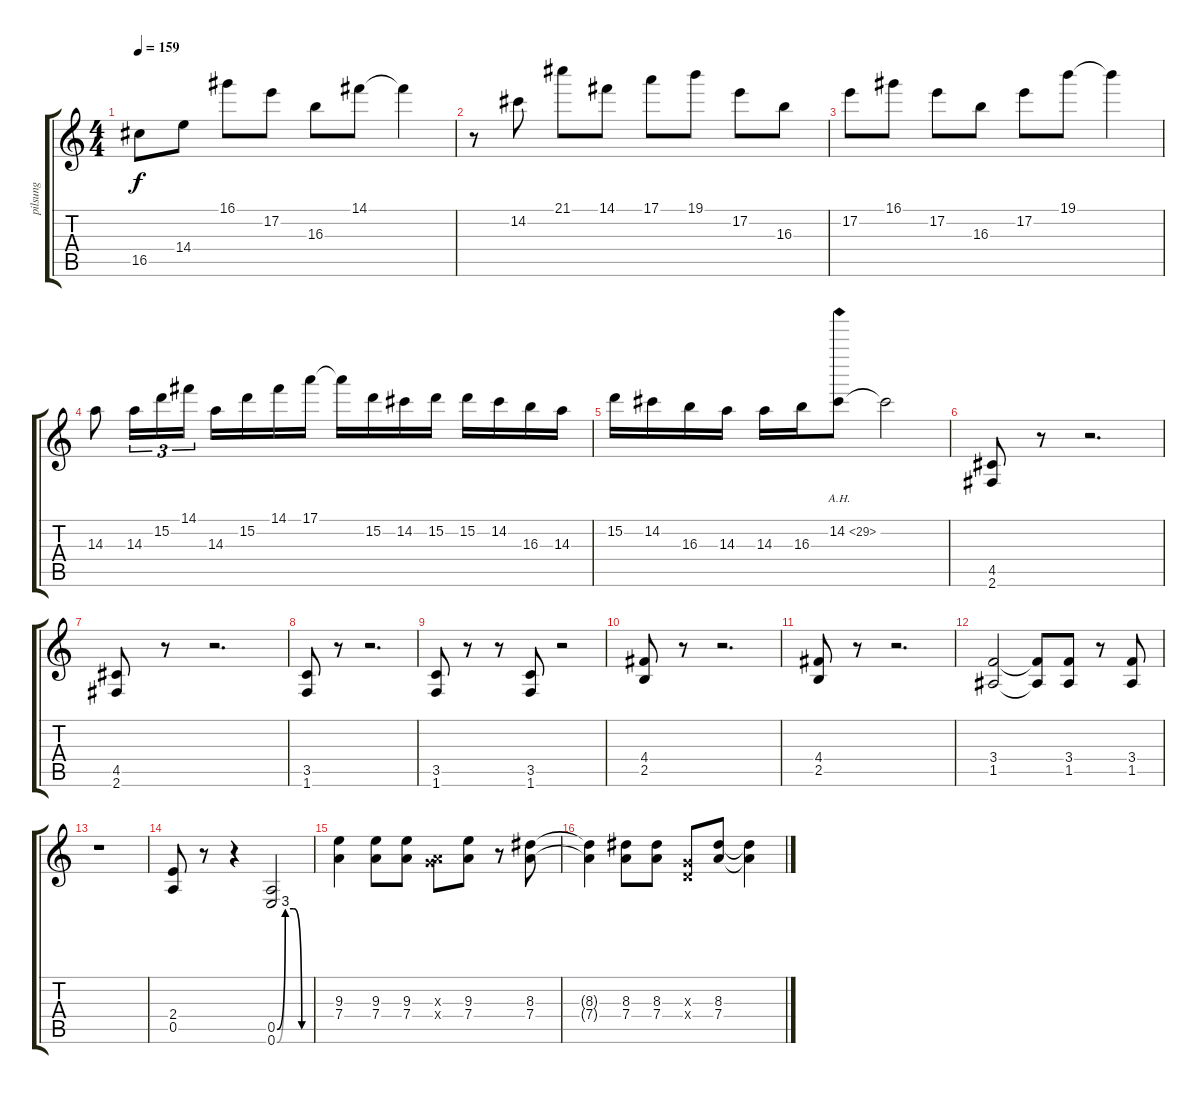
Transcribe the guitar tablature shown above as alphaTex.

\track ("pilsung" "pilsung") {instrument distortionguitar}
\staff {score tabs}
\tuning (E4 B3 G3 D3 A2 E2) {hide}
\ts (4 4)
\tempo 159
\clef g2
\ks c
16.5.8{dy f} 14.4.8 16.1.8 17.2.8 16.3.8 14.1.8 14.1{t}.4 |
r.8 14.2.8 21.1.8 14.1.8 17.1.8 19.1.8 17.2.8 16.3.8 |
17.2.8 16.1.8 17.2.8 16.3.8 17.2.8 19.1.8 19.1{t}.4 |
14.3.8 14.3.16{tu (3 2)} 15.2.16{tu (3 2)} 14.1.16{tu (3 2)} 14.3.16 15.2.16 14.1.16 17.1.16 17.1{t}.16 15.2.16 14.2.16 15.2.16 15.2.16 14.2.16 16.3.16 14.3.16 |
15.2.16 14.2.16 16.3.16 14.3.16 14.3.16 16.3.16 14.2{ah 15}.8 14.2{t}.2 |
(4.5 2.6).8 r.8 r.2{d} |
(4.5 2.6).8 r.8 r.2{d} |
(3.5 1.6).8 r.8 r.2{d} |
(3.5 1.6).8 r.8 r.8 (3.5 1.6).8 r.2 |
(4.4 2.5).8 r.8 r.2{d} |
(4.4 2.5).8 r.8 r.2{d} |
(3.4 1.5).2 (3.4{t} 1.5{t}).8 (3.4 1.5).8 r.8 (3.4 1.5).8 |
r.1 |
(2.4 0.5).8 r.8 r.4 (0.5{be (custom 0 0 15 12 30 12 45 0 60 0)} 0.6{be (custom 0 0 15 12 30 12 45 0 60 0)}).2 |
(9.3 7.4).4 (9.3 7.4).8 (9.3 7.4).8 (0.3{x} 7.4{x}).8 (9.3 7.4).8 r.8 (8.3 7.4).8 |
(8.3{t} 7.4{t}).4 (8.3 7.4).8 (8.3 7.4).8 (0.3{x} 0.4{x}).8 (8.3 7.4).8 (8.3{t} 7.4{t}).4
